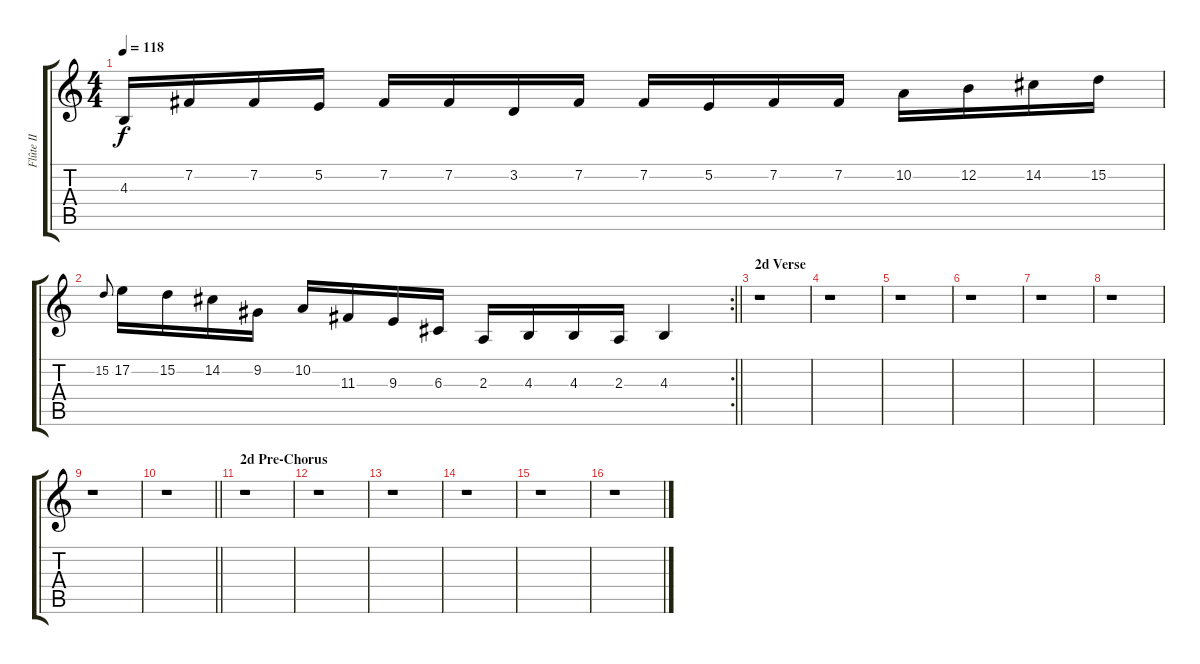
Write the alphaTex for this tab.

\track ("Flûte II" "Flûte II") {instrument piccolo}
\staff {score tabs}
\tuning (E4 B3 G3 D3 A2 E2) {hide}
\ts (4 4)
\tempo 118
\clef g2
\ks c
4.3.16{dy f} 7.2.16 7.2.16 5.2.16 7.2.16 7.2.16 3.2.16 7.2.16 7.2.16 5.2.16 7.2.16 7.2.16 10.2.16 12.2.16 14.2.16 15.2.16 |
\rc 2
\barLineRight lightlight
15.2.8{gr onbeat} 17.2.16 15.2.16 14.2.16 9.2.16 10.2.16 11.3.16 9.3.16 6.3.16 2.3.16 4.3.16 4.3.16 2.3.16 4.3.4 |
\section ("" "2d Verse")
r.1 |
r.1 |
r.1 |
r.1 |
r.1 |
r.1 |
r.1 |
\barLineRight lightlight
r.1 |
\section ("" "2d Pre-Chorus")
r.1 |
r.1 |
r.1 |
r.1 |
r.1 |
r.1
